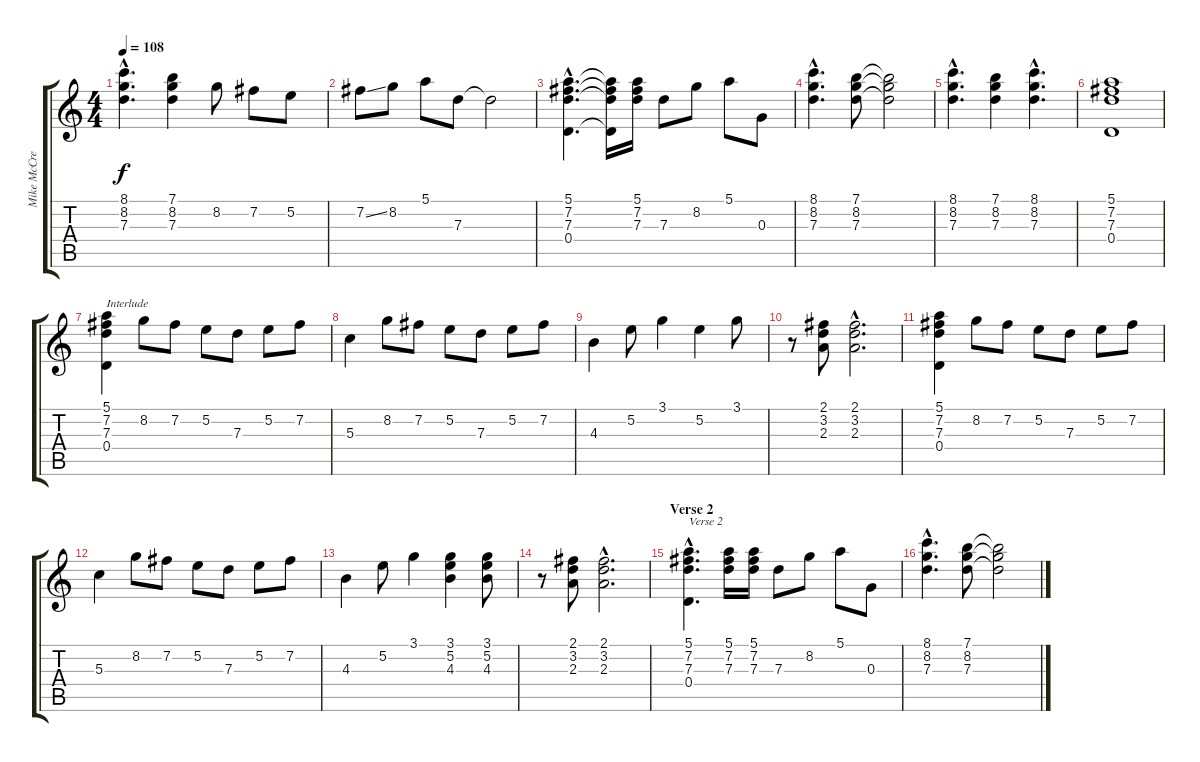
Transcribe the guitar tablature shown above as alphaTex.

\track ("Mike McCready" "Mike McCre") {instrument overdrivenguitar}
\staff {score tabs}
\tuning (E4 B3 G3 D3 A2 E2) {hide}
\ts (4 4)
\tempo 108
\clef g2
\ks c
(8.1{hac} 8.2{hac} 7.3{hac}).4{d dy f instrument electricguitarclean} (7.1 8.2 7.3).4{instrument electricguitarclean} 8.2.8{instrument electricguitarclean} 7.2.8{instrument electricguitarclean} 5.2.8{instrument electricguitarclean} |
7.2{ss}.8{instrument electricguitarclean} 8.2.8{instrument electricguitarclean} 5.1.8{instrument electricguitarclean} 7.3.8{instrument electricguitarclean} 7.3{t}.2{instrument electricguitarclean} |
(5.1{hac} 7.2{hac} 7.3{hac} 0.4{hac}).4{d instrument electricguitarclean} (5.1{t} 7.2{t} 7.3{t} 0.4{t}).16{instrument electricguitarclean} (5.1 7.2 7.3).16{instrument electricguitarclean} 7.3.8{instrument electricguitarclean} 8.2.8{instrument electricguitarclean} 5.1.8{instrument electricguitarclean} 0.3.8{instrument electricguitarclean} |
(8.1{hac} 8.2{hac} 7.3{hac}).4{d instrument electricguitarclean} (7.1 8.2 7.3).8{instrument electricguitarclean} (7.1{t} 8.2{t} 7.3{t}).2{instrument electricguitarclean} |
(8.1{hac} 8.2{hac} 7.3{hac}).4{d instrument electricguitarclean} (7.1 8.2 7.3).4{instrument electricguitarclean} (8.1{hac} 8.2{hac} 7.3{hac}).4{d instrument electricguitarclean} |
(5.1 7.2 7.3 0.4).1{instrument electricguitarclean} |
\section ("" "")
(5.1 7.2 7.3 0.4).4{txt "Interlude" instrument electricguitarclean} 8.2.8{instrument electricguitarclean} 7.2.8{instrument electricguitarclean} 5.2.8{instrument electricguitarclean} 7.3.8{instrument electricguitarclean} 5.2.8{instrument electricguitarclean} 7.2.8{instrument electricguitarclean} |
5.3.4{instrument electricguitarclean} 8.2.8{instrument electricguitarclean} 7.2.8{instrument electricguitarclean} 5.2.8{instrument electricguitarclean} 7.3.8{instrument electricguitarclean} 5.2.8{instrument electricguitarclean} 7.2.8{instrument electricguitarclean} |
4.3.4{instrument electricguitarclean} 5.2.8{instrument electricguitarclean} 3.1.4{instrument electricguitarclean} 5.2.4{instrument electricguitarclean} 3.1.8{instrument electricguitarclean} |
r.8{instrument electricguitarclean} (2.1 3.2 2.3).8{instrument electricguitarclean} (2.1{hac} 3.2{hac} 2.3{hac}).2{d instrument electricguitarclean} |
(5.1 7.2 7.3 0.4).4{instrument electricguitarclean} 8.2.8{instrument electricguitarclean} 7.2.8{instrument electricguitarclean} 5.2.8{instrument electricguitarclean} 7.3.8{instrument electricguitarclean} 5.2.8{instrument electricguitarclean} 7.2.8{instrument electricguitarclean} |
5.3.4{instrument electricguitarclean} 8.2.8{instrument electricguitarclean} 7.2.8{instrument electricguitarclean} 5.2.8{instrument electricguitarclean} 7.3.8{instrument electricguitarclean} 5.2.8{instrument electricguitarclean} 7.2.8{instrument electricguitarclean} |
4.3.4{instrument electricguitarclean} 5.2.8{instrument electricguitarclean} 3.1.4{instrument electricguitarclean} (3.1 5.2 4.3).4{instrument electricguitarclean} (3.1 5.2 4.3).8{instrument electricguitarclean} |
r.8{instrument electricguitarclean} (2.1 3.2 2.3).8{instrument electricguitarclean} (2.1{hac} 3.2{hac} 2.3{hac}).2{d instrument electricguitarclean} |
\section ("" "Verse 2")
(5.1{hac} 7.2{hac} 7.3{hac} 0.4{hac}).4{d txt "Verse 2" instrument electricguitarclean} (5.1 7.2 7.3).16{instrument electricguitarclean} (5.1 7.2 7.3).16{instrument electricguitarclean} 7.3.8{instrument electricguitarclean} 8.2.8{instrument electricguitarclean} 5.1.8{instrument electricguitarclean} 0.3.8{instrument electricguitarclean} |
(8.1{hac} 8.2{hac} 7.3{hac}).4{d instrument electricguitarclean} (7.1 8.2 7.3).8{instrument electricguitarclean} (7.1{t} 8.2{t} 7.3{t}).2{instrument electricguitarclean}
